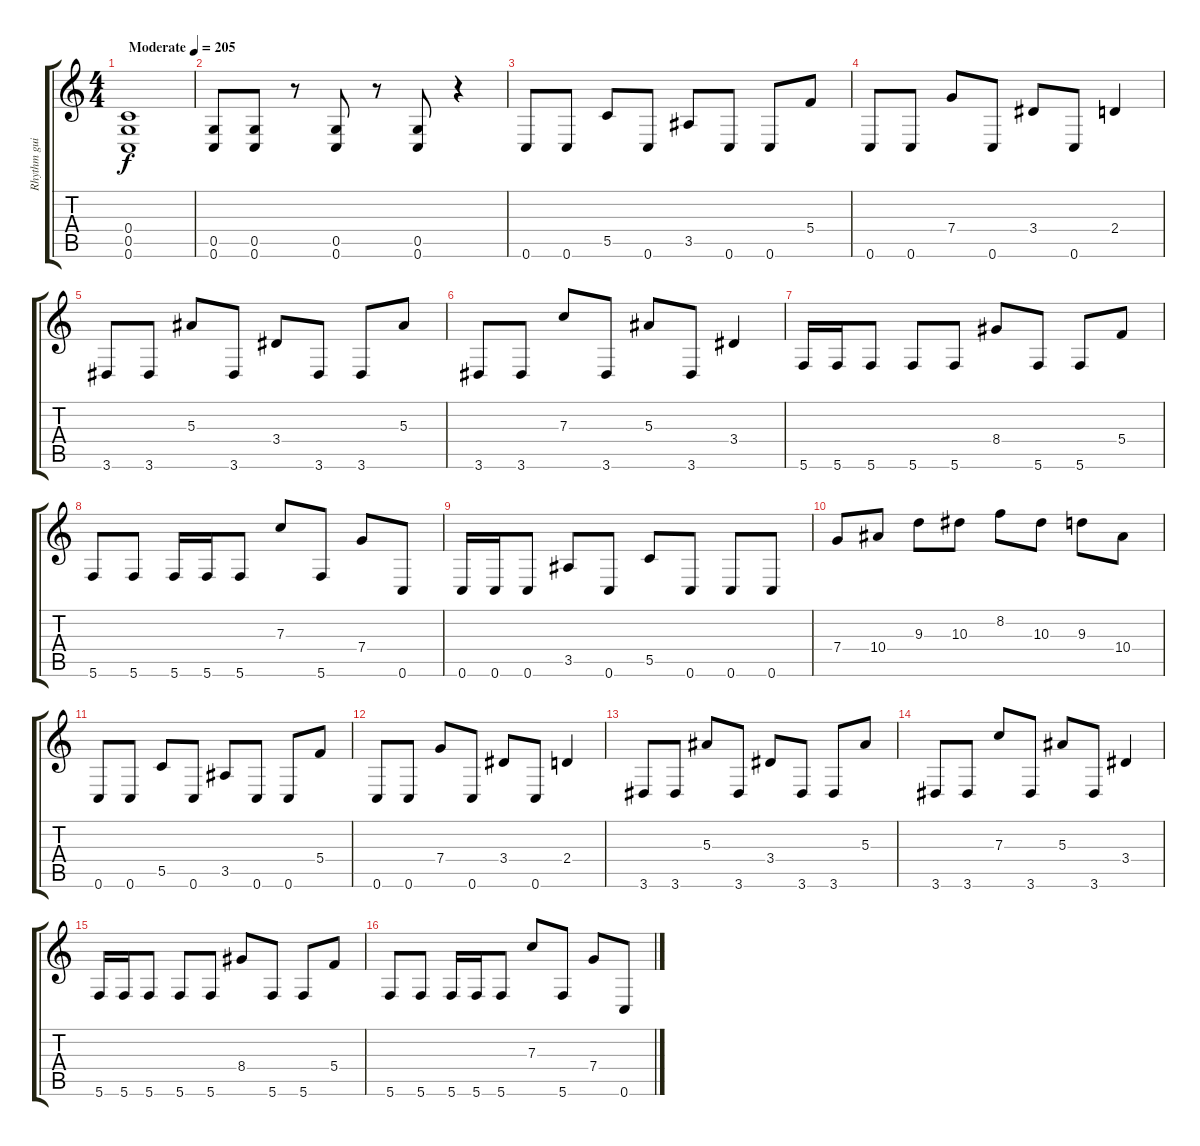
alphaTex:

\track ("Rhythm guitar left" "Rhythm gui") {instrument distortionguitar}
\staff {score tabs}
\tuning (D4 A3 F3 C3 G2 C2) {hide}
\ts (4 4)
\tempo (205 "Moderate")
\clef g2
\ks c
(0.4 0.5 0.6).1{dy f instrument distortionguitar} |
(0.5 0.6).8 (0.5 0.6).8 r.8 (0.5 0.6).8 r.8 (0.5 0.6).8 r.4 |
0.6.8 0.6.8 5.5.8 0.6.8 3.5.8 0.6.8 0.6.8 5.4.8 |
0.6.8 0.6.8 7.4.8 0.6.8 3.4.8 0.6.8 2.4.4 |
3.6.8 3.6.8 5.3.8 3.6.8 3.4.8 3.6.8 3.6.8 5.3.8 |
3.6.8 3.6.8 7.3.8 3.6.8 5.3.8 3.6.8 3.4.4 |
5.6.16 5.6.16 5.6.8 5.6.8 5.6.8 8.4.8 5.6.8 5.6.8 5.4.8 |
5.6.8 5.6.8 5.6.16 5.6.16 5.6.8 7.3.8 5.6.8 7.4.8 0.6.8 |
0.6.16 0.6.16 0.6.8 3.5.8 0.6.8 5.5.8 0.6.8 0.6.8 0.6.8 |
7.4.8 10.4.8 9.3.8 10.3.8 8.2.8 10.3.8 9.3.8 10.4.8 |
0.6.8 0.6.8 5.5.8 0.6.8 3.5.8 0.6.8 0.6.8 5.4.8 |
0.6.8 0.6.8 7.4.8 0.6.8 3.4.8 0.6.8 2.4.4 |
3.6.8 3.6.8 5.3.8 3.6.8 3.4.8 3.6.8 3.6.8 5.3.8 |
3.6.8 3.6.8 7.3.8 3.6.8 5.3.8 3.6.8 3.4.4 |
5.6.16 5.6.16 5.6.8 5.6.8 5.6.8 8.4.8 5.6.8 5.6.8 5.4.8 |
5.6.8 5.6.8 5.6.16 5.6.16 5.6.8 7.3.8 5.6.8 7.4.8 0.6.8
